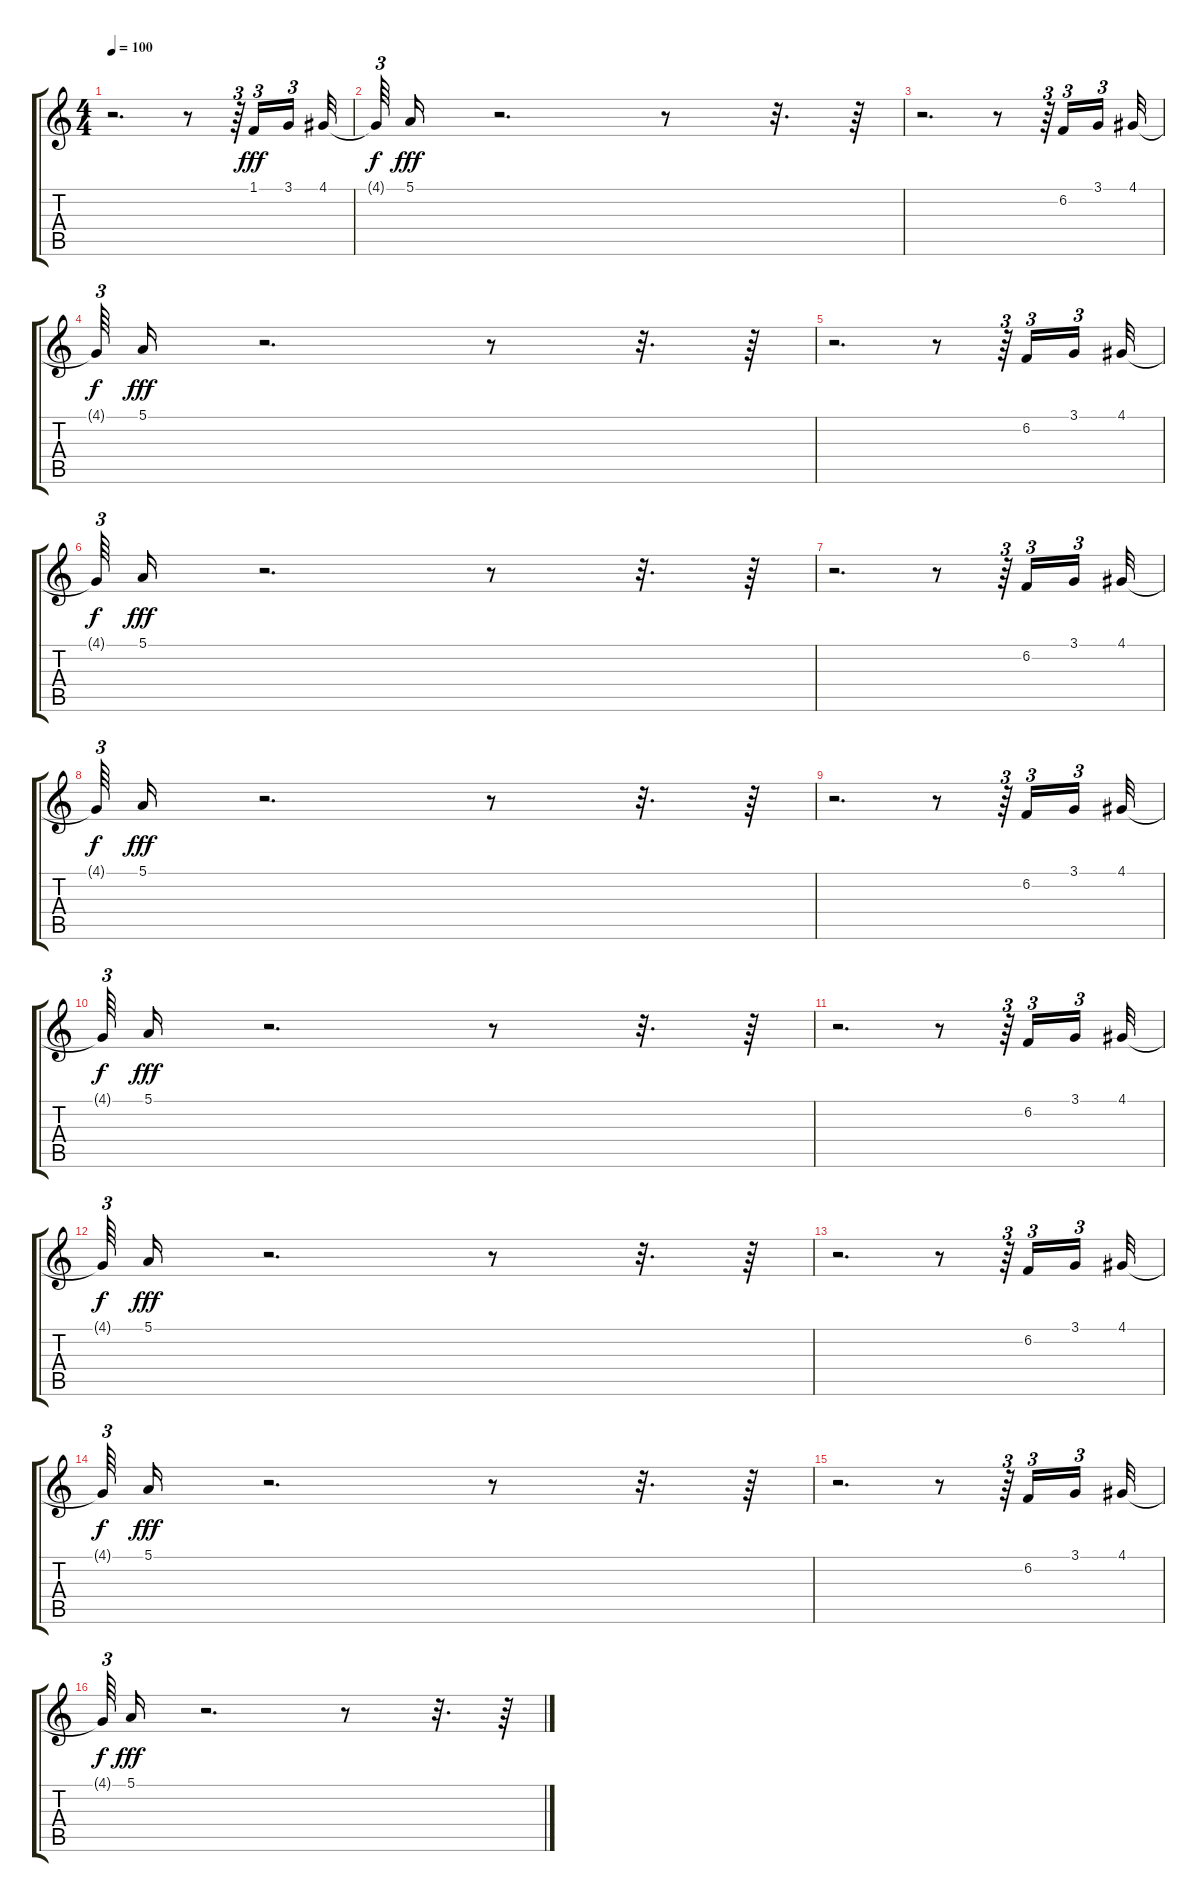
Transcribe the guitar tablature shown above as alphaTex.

\track "" {instrument trombone}
\staff {score tabs}
\tuning (E4 B3 G3 D3 A2 E2) {hide}
\ts (4 4)
\tempo 100
\clef g2
\ks c
r.2{d dy fff} r.8 r.64{tu (3 2)} 1.1.16{tu (3 2)} 3.1.16{tu (3 2) beam splitsecondary} 4.1.32 |
4.1{t}.64{tu (3 2) dy f} 5.1.16{dy fff} r.2{d} r.8 r.32{d} r.64 |
r.2{d} r.8 r.64{tu (3 2)} 6.2.16{tu (3 2)} 3.1.16{tu (3 2) beam splitsecondary} 4.1.32 |
4.1{t}.64{tu (3 2) dy f} 5.1.16{dy fff} r.2{d} r.8 r.32{d} r.64 |
r.2{d} r.8 r.64{tu (3 2)} 6.2.16{tu (3 2)} 3.1.16{tu (3 2) beam splitsecondary} 4.1.32 |
4.1{t}.64{tu (3 2) dy f} 5.1.16{dy fff} r.2{d} r.8 r.32{d} r.64 |
r.2{d} r.8 r.64{tu (3 2)} 6.2.16{tu (3 2)} 3.1.16{tu (3 2) beam splitsecondary} 4.1.32 |
4.1{t}.64{tu (3 2) dy f} 5.1.16{dy fff} r.2{d} r.8 r.32{d} r.64 |
r.2{d} r.8 r.64{tu (3 2)} 6.2.16{tu (3 2)} 3.1.16{tu (3 2) beam splitsecondary} 4.1.32 |
4.1{t}.64{tu (3 2) dy f} 5.1.16{dy fff} r.2{d} r.8 r.32{d} r.64 |
r.2{d} r.8 r.64{tu (3 2)} 6.2.16{tu (3 2)} 3.1.16{tu (3 2) beam splitsecondary} 4.1.32 |
4.1{t}.64{tu (3 2) dy f} 5.1.16{dy fff} r.2{d} r.8 r.32{d} r.64 |
r.2{d} r.8 r.64{tu (3 2)} 6.2.16{tu (3 2)} 3.1.16{tu (3 2) beam splitsecondary} 4.1.32 |
4.1{t}.64{tu (3 2) dy f} 5.1.16{dy fff} r.2{d} r.8 r.32{d} r.64 |
r.2{d} r.8 r.64{tu (3 2)} 6.2.16{tu (3 2)} 3.1.16{tu (3 2) beam splitsecondary} 4.1.32 |
4.1{t}.64{tu (3 2) dy f} 5.1.16{dy fff} r.2{d} r.8 r.32{d} r.64
